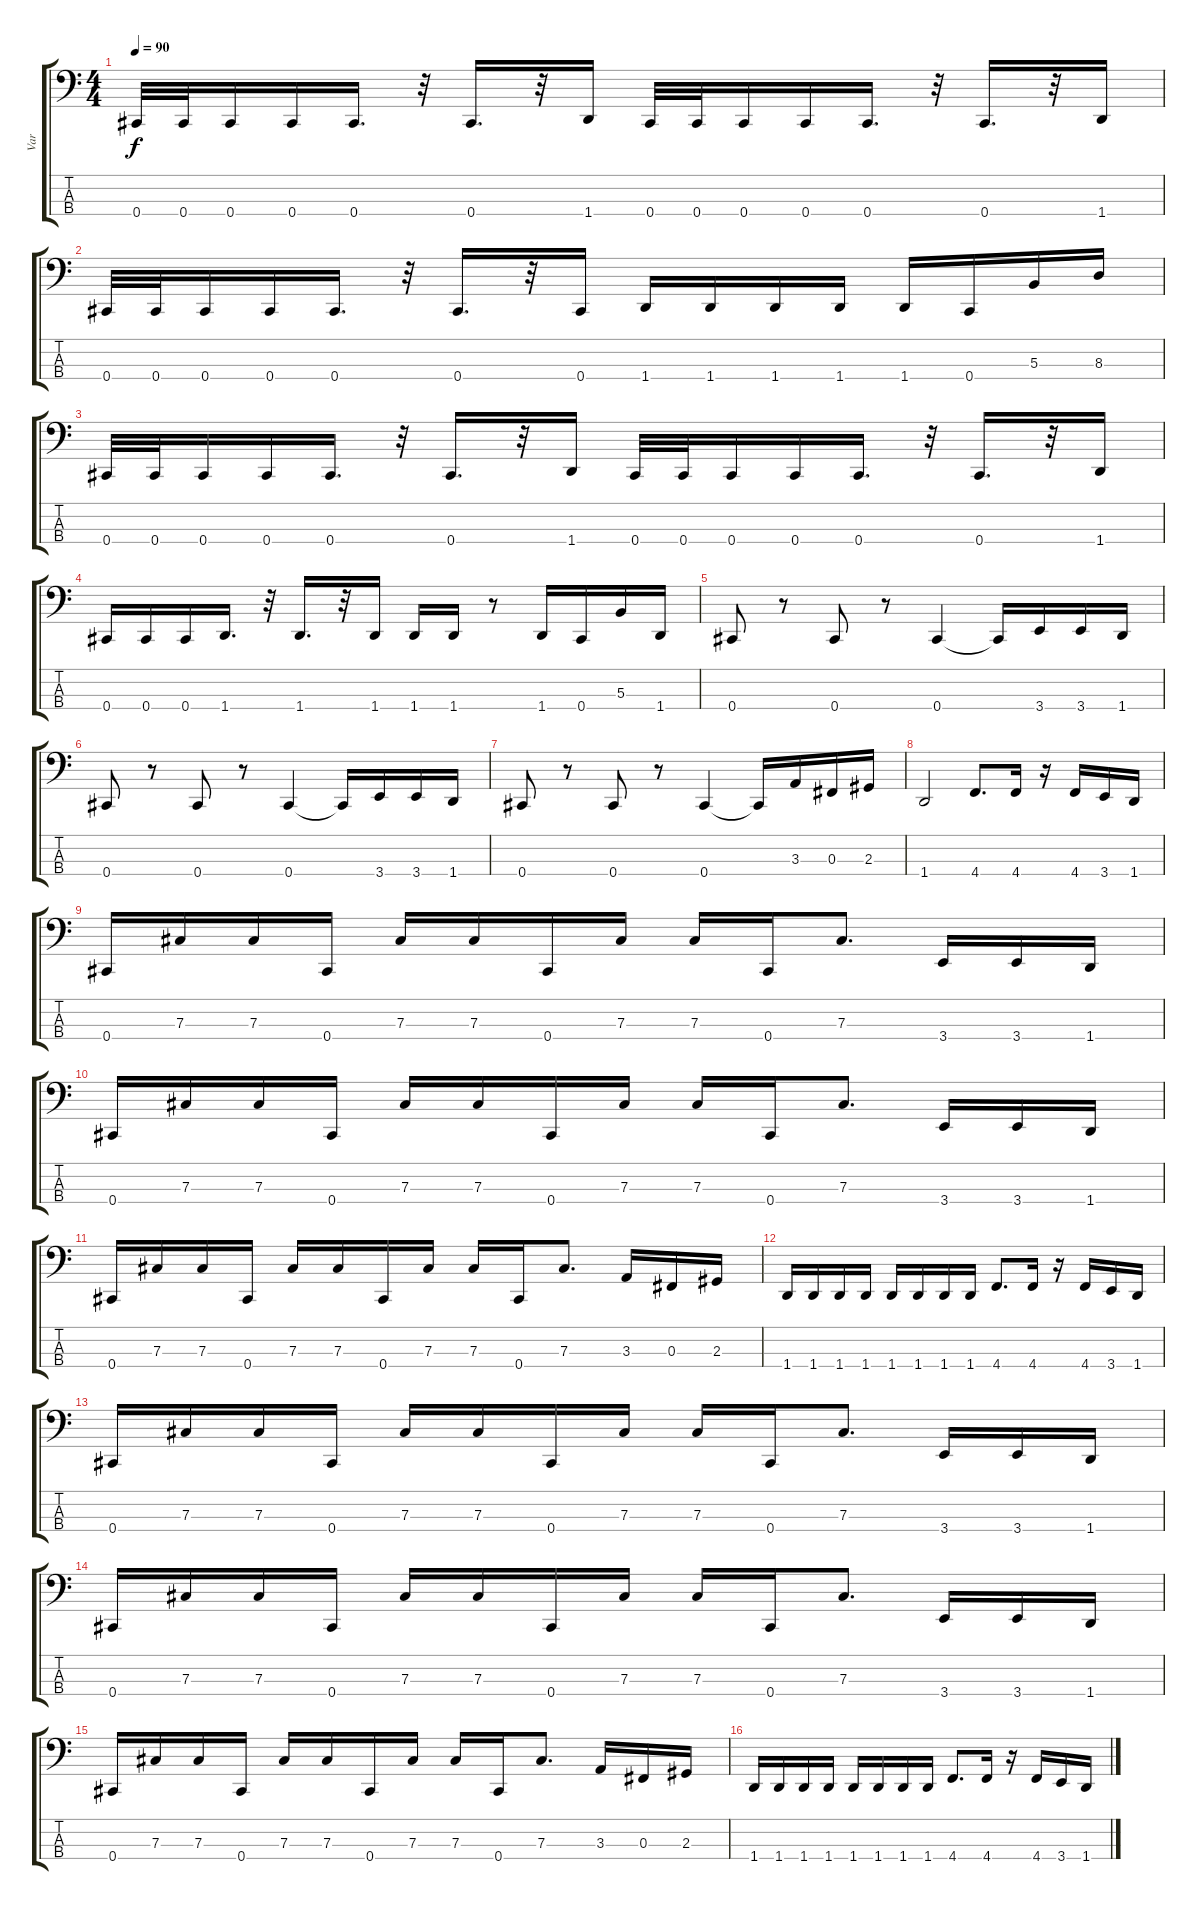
\track ("Var" "Var") {instrument electricbassfinger}
\staff {score tabs}
\tuning (E2 B1 Gb1 Db1) {hide}
\ts (4 4)
\tempo 90
\clef f4
\ks c
0.4.32{dy f} 0.4.32 0.4.16 0.4.16 0.4.16{d} r.32 0.4.16{d} r.32 1.4.16 0.4.32 0.4.32 0.4.16 0.4.16 0.4.16{d} r.32 0.4.16{d} r.32 1.4.16 |
0.4.32 0.4.32 0.4.16 0.4.16 0.4.16{d} r.32 0.4.16{d} r.32 0.4.16 1.4.16 1.4.16 1.4.16 1.4.16 1.4.16 0.4.16 5.3.16 8.3.16 |
0.4.32 0.4.32 0.4.16 0.4.16 0.4.16{d} r.32 0.4.16{d} r.32 1.4.16 0.4.32 0.4.32 0.4.16 0.4.16 0.4.16{d} r.32 0.4.16{d} r.32 1.4.16 |
0.4.16 0.4.16 0.4.16 1.4.16{d} r.32 1.4.16{d} r.32 1.4.16 1.4.16 1.4.16 r.8 1.4.16 0.4.16 5.3.16 1.4.16 |
0.4.8 r.8 0.4.8 r.8 0.4.4 0.4{t}.16 3.4.16 3.4.16 1.4.16 |
0.4.8 r.8 0.4.8 r.8 0.4.4 0.4{t}.16 3.4.16 3.4.16 1.4.16 |
0.4.8 r.8 0.4.8 r.8 0.4.4 0.4{t}.16 3.3.16 0.3.16 2.3.16 |
1.4.2 4.4.8{d} 4.4.16 r.16 4.4.16 3.4.16 1.4.16 |
0.4.16 7.3.16 7.3.16 0.4.16 7.3.16 7.3.16 0.4.16 7.3.16 7.3.16 0.4.16 7.3.8{d} 3.4.16 3.4.16 1.4.16 |
0.4.16 7.3.16 7.3.16 0.4.16 7.3.16 7.3.16 0.4.16 7.3.16 7.3.16 0.4.16 7.3.8{d} 3.4.16 3.4.16 1.4.16 |
0.4.16 7.3.16 7.3.16 0.4.16 7.3.16 7.3.16 0.4.16 7.3.16 7.3.16 0.4.16 7.3.8{d} 3.3.16 0.3.16 2.3.16 |
1.4.16 1.4.16 1.4.16 1.4.16 1.4.16 1.4.16 1.4.16 1.4.16 4.4.8{d} 4.4.16 r.16 4.4.16 3.4.16 1.4.16 |
0.4.16 7.3.16 7.3.16 0.4.16 7.3.16 7.3.16 0.4.16 7.3.16 7.3.16 0.4.16 7.3.8{d} 3.4.16 3.4.16 1.4.16 |
0.4.16 7.3.16 7.3.16 0.4.16 7.3.16 7.3.16 0.4.16 7.3.16 7.3.16 0.4.16 7.3.8{d} 3.4.16 3.4.16 1.4.16 |
0.4.16 7.3.16 7.3.16 0.4.16 7.3.16 7.3.16 0.4.16 7.3.16 7.3.16 0.4.16 7.3.8{d} 3.3.16 0.3.16 2.3.16 |
1.4.16 1.4.16 1.4.16 1.4.16 1.4.16 1.4.16 1.4.16 1.4.16 4.4.8{d} 4.4.16 r.16 4.4.16 3.4.16 1.4.16
